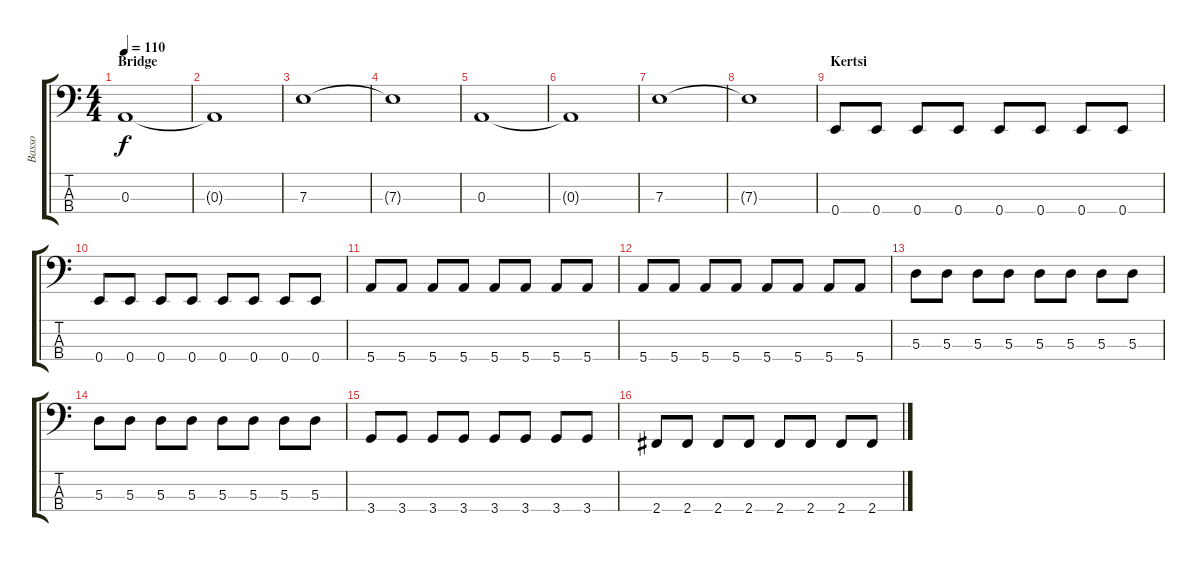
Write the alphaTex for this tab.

\track ("Basso" "Basso") {instrument electricbassfinger}
\staff {score tabs}
\tuning (Gb2 Db2 A1 E1) {hide}
\ts (4 4)
\section ("" "Bridge")
\tempo 110
\clef f4
\ks c
0.3.1{dy f} |
0.3{t}.1 |
7.3.1 |
7.3{t}.1 |
0.3.1 |
0.3{t}.1 |
7.3.1 |
7.3{t}.1 |
\section ("" "Kertsi")
0.4.8 0.4.8 0.4.8 0.4.8 0.4.8 0.4.8 0.4.8 0.4.8 |
0.4.8 0.4.8 0.4.8 0.4.8 0.4.8 0.4.8 0.4.8 0.4.8 |
5.4.8 5.4.8 5.4.8 5.4.8 5.4.8 5.4.8 5.4.8 5.4.8 |
5.4.8 5.4.8 5.4.8 5.4.8 5.4.8 5.4.8 5.4.8 5.4.8 |
5.3.8 5.3.8 5.3.8 5.3.8 5.3.8 5.3.8 5.3.8 5.3.8 |
5.3.8 5.3.8 5.3.8 5.3.8 5.3.8 5.3.8 5.3.8 5.3.8 |
3.4.8 3.4.8 3.4.8 3.4.8 3.4.8 3.4.8 3.4.8 3.4.8 |
2.4.8 2.4.8 2.4.8 2.4.8 2.4.8 2.4.8 2.4.8 2.4.8
